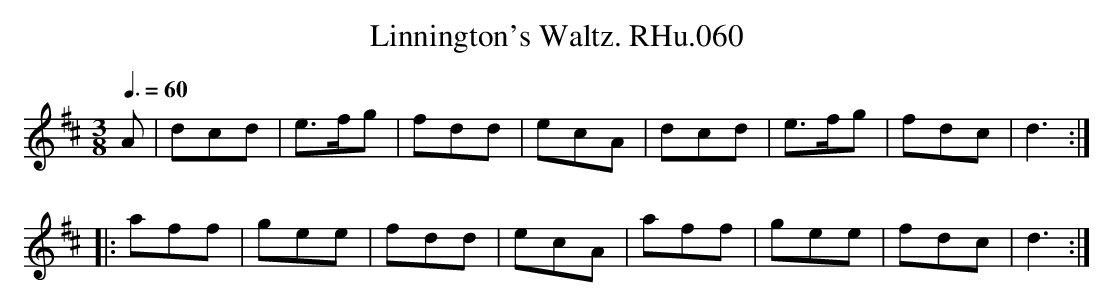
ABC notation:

X:1
T:Linnington's Waltz. RHu.060
L:1/8
M:3/8
Q:3/8=60
K:D
A|dcd|e>fg|fdd|ecA|dcd|e>fg|fdc|d3::!
aff|gee|fdd|ecA|aff|gee|fdc|d3:|
